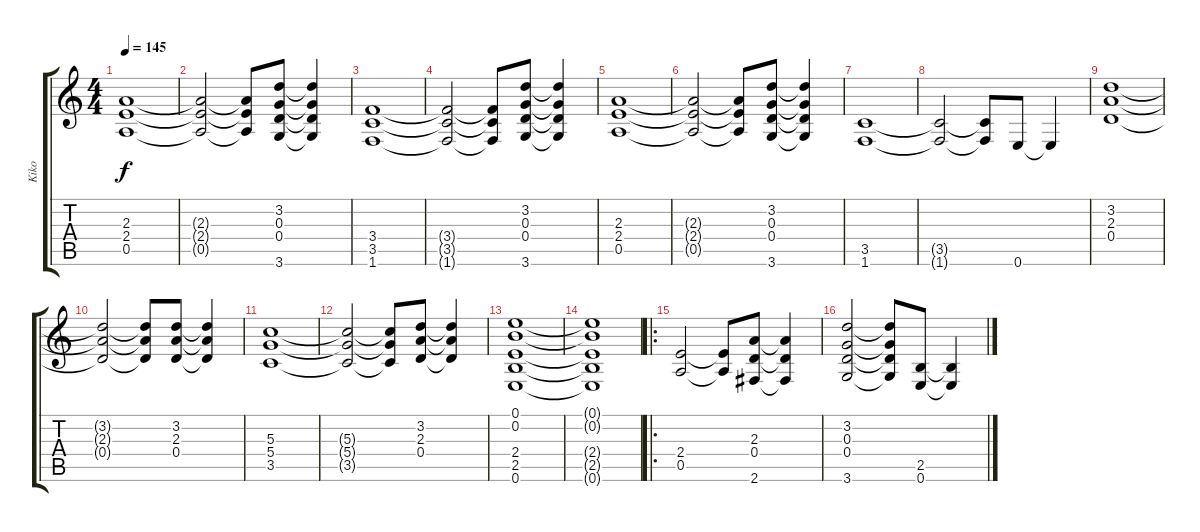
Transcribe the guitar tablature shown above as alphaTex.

\track ("Kiko" "Kiko") {instrument distortionguitar}
\staff {score tabs}
\tuning (E4 B3 G3 D3 A2 E2) {hide}
\ts (4 4)
\tempo 145
\clef g2
\ks c
(2.3 2.4 0.5).1{dy f} |
(2.3{t} 2.4{t} 0.5{t}).2 (2.3{t} 2.4{t} 0.5{t}).8 (3.2 0.3 0.4 3.6).8 (3.2{t} 0.3{t} 0.4{t} 3.6{t}).4 |
(3.4 3.5 1.6).1 |
(3.4{t} 3.5{t} 1.6{t}).2 (3.4{t} 3.5{t} 1.6{t}).8 (3.2 0.3 0.4 3.6).8 (3.2{t} 0.3{t} 0.4{t} 3.6{t}).4 |
(2.3 2.4 0.5).1 |
(2.3{t} 2.4{t} 0.5{t}).2 (2.3{t} 2.4{t} 0.5{t}).8 (3.2 0.3 0.4 3.6).8 (3.2{t} 0.3{t} 0.4{t} 3.6{t}).4 |
(3.5 1.6).1 |
(3.5{t} 1.6{t}).2 (3.5{t} 1.6{t}).8 0.6.8 0.6{t}.4 |
(3.2 2.3 0.4).1 |
(3.2{t} 2.3{t} 0.4{t}).2 (3.2{t} 2.3{t} 0.4{t}).8 (3.2 2.3 0.4).8 (3.2{t} 2.3{t} 0.4{t}).4 |
(5.3 5.4 3.5).1 |
(5.3{t} 5.4{t} 3.5{t}).2 (5.3{t} 5.4{t} 3.5{t}).8 (3.2 2.3 0.4).8 (3.2{t} 2.3{t} 0.4{t}).4 |
(0.1 0.2 2.4 2.5 0.6).1 |
(0.1{t} 0.2{t} 2.4{t} 2.5{t} 0.6{t}).1 |
\ro
(2.4 0.5).2 (2.4{t} 0.5{t}).8 (2.3 0.4 2.6).8 (2.3{t} 0.4{t} 2.6{t}).4 |
(3.2 0.3 0.4 3.6).2 (3.2{t} 0.3{t} 0.4{t} 3.6{t}).8 (2.5 0.6).8 (2.5{t} 0.6{t}).4
